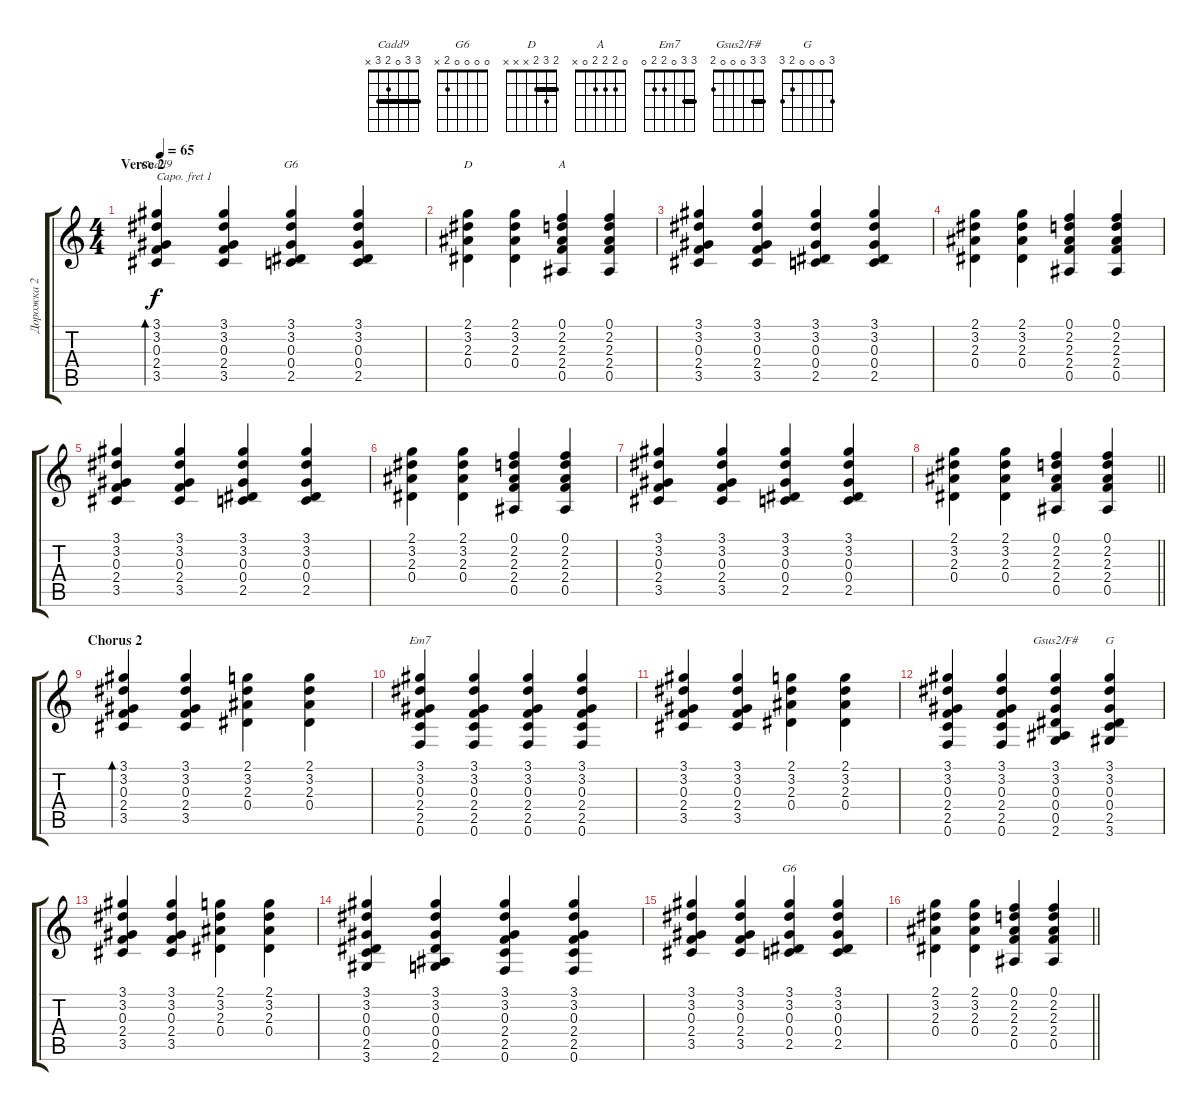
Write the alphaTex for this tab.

\track ("Дорожка 2" "Дорожка 2") {instrument acousticguitarsteel}
\staff {score tabs}
\capo 1
\tuning (E4 B3 G3 D3 A2 E2) {hide}
\chord ("Cadd9" 3 3 0 2 3 x) {barre 3}
\chord ("G6" 3 3 0 0 2 0) {barre 3}
\chord ("D" 2 3 2 x x x) {barre 2}
\chord ("A" 0 2 2 2 0 x)
\chord ("Em7" 3 3 0 2 2 0) {barre 3}
\chord ("Gsus2/F#" 3 3 0 0 0 2) {barre 3}
\chord ("G" 3 0 0 0 2 3)
\chord ("G6" 0 0 0 0 2 x)
\ts (4 4)
\section ("" "Verse 2")
\tempo 65
\clef g2
\ks c
(3.1 3.2 0.3 2.4 3.5).4{bd 30 ch "Cadd9" dy f} (3.1 3.2 0.3 2.4 3.5).4 (3.1 3.2 0.3 0.4 2.5).4{ch "G6"} (3.1 3.2 0.3 0.4 2.5).4 |
(2.1 3.2 2.3 0.4).4{ch "D"} (2.1 3.2 2.3 0.4).4 (0.1 2.2 2.3 2.4 0.5).4{ch "A"} (0.1 2.2 2.3 2.4 0.5).4 |
(3.1 3.2 0.3 2.4 3.5).4 (3.1 3.2 0.3 2.4 3.5).4 (3.1 3.2 0.3 0.4 2.5).4 (3.1 3.2 0.3 0.4 2.5).4 |
(2.1 3.2 2.3 0.4).4 (2.1 3.2 2.3 0.4).4 (0.1 2.2 2.3 2.4 0.5).4 (0.1 2.2 2.3 2.4 0.5).4 |
(3.1 3.2 0.3 2.4 3.5).4 (3.1 3.2 0.3 2.4 3.5).4 (3.1 3.2 0.3 0.4 2.5).4 (3.1 3.2 0.3 0.4 2.5).4 |
(2.1 3.2 2.3 0.4).4 (2.1 3.2 2.3 0.4).4 (0.1 2.2 2.3 2.4 0.5).4 (0.1 2.2 2.3 2.4 0.5).4 |
(3.1 3.2 0.3 2.4 3.5).4 (3.1 3.2 0.3 2.4 3.5).4 (3.1 3.2 0.3 0.4 2.5).4 (3.1 3.2 0.3 0.4 2.5).4 |
\barLineRight lightlight
(2.1 3.2 2.3 0.4).4 (2.1 3.2 2.3 0.4).4 (0.1 2.2 2.3 2.4 0.5).4 (0.1 2.2 2.3 2.4 0.5).4 |
\section ("" "Chorus 2")
(3.1 3.2 0.3 2.4 3.5).4{bd 30} (3.1 3.2 0.3 2.4 3.5).4 (2.1 3.2 2.3 0.4).4 (2.1 3.2 2.3 0.4).4 |
(3.1 3.2 0.3 2.4 2.5 0.6).4{ch "Em7"} (3.1 3.2 0.3 2.4 2.5 0.6).4 (3.1 3.2 0.3 2.4 2.5 0.6).4 (3.1 3.2 0.3 2.4 2.5 0.6).4 |
(3.1 3.2 0.3 2.4 3.5).4 (3.1 3.2 0.3 2.4 3.5).4 (2.1 3.2 2.3 0.4).4 (2.1 3.2 2.3 0.4).4 |
(3.1 3.2 0.3 2.4 2.5 0.6).4 (3.1 3.2 0.3 2.4 2.5 0.6).4 (3.1 3.2 0.3 0.4 0.5 2.6).4{ch "Gsus2/F#"} (3.1 3.2 0.3 0.4 2.5 3.6).4{ch "G"} |
(3.1 3.2 0.3 2.4 3.5).4 (3.1 3.2 0.3 2.4 3.5).4 (2.1 3.2 2.3 0.4).4 (2.1 3.2 2.3 0.4).4 |
(3.1 3.2 0.3 0.4 2.5 3.6).4 (3.1 3.2 0.3 0.4 0.5 2.6).4 (3.1 3.2 0.3 2.4 2.5 0.6).4 (3.1 3.2 0.3 2.4 2.5 0.6).4 |
(3.1 3.2 0.3 2.4 3.5).4 (3.1 3.2 0.3 2.4 3.5).4 (3.1 3.2 0.3 0.4 2.5).4{ch "G6"} (3.1 3.2 0.3 0.4 2.5).4 |
\barLineRight lightlight
(2.1 3.2 2.3 0.4).4 (2.1 3.2 2.3 0.4).4 (0.1 2.2 2.3 2.4 0.5).4 (0.1 2.2 2.3 2.4 0.5).4
